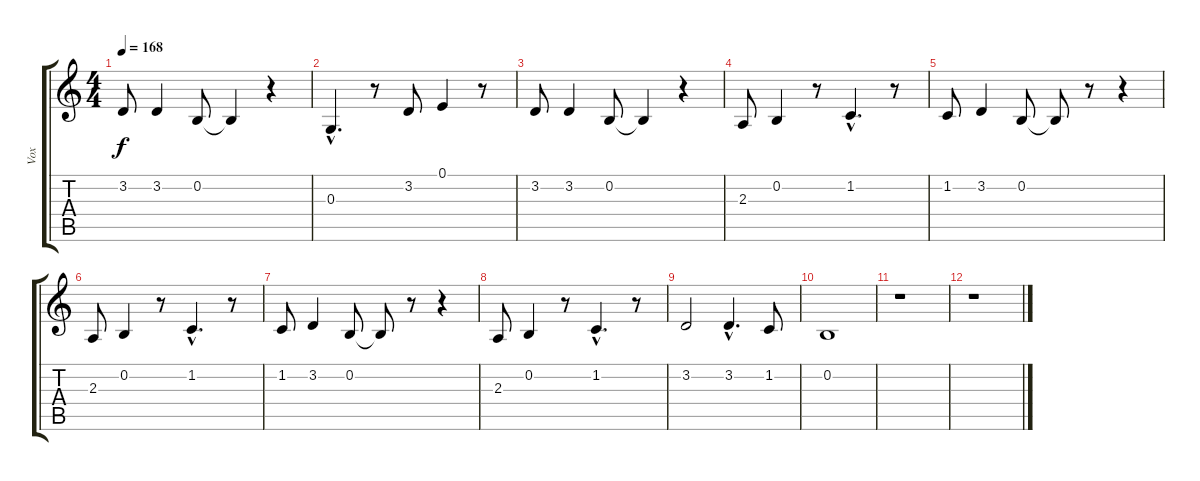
\track ("Vox" "Vox") {instrument altosax}
\staff {score tabs}
\tuning (E4 B3 G3 D3 A2 E2) {hide}
\ts (4 4)
\tempo 168
\clef g2
\ks c
3.2.8{dy f} 3.2.4 0.2.8 0.2{t}.4 r.4 |
0.3{hac}.4{d} r.8 3.2.8 0.1.4 r.8 |
3.2.8 3.2.4 0.2.8 0.2{t}.4 r.4 |
2.3.8 0.2.4 r.8 1.2{hac}.4{d} r.8 |
1.2.8 3.2.4 0.2.8 0.2{t}.8 r.8 r.4 |
2.3.8 0.2.4 r.8 1.2{hac}.4{d} r.8 |
1.2.8 3.2.4 0.2.8 0.2{t}.8 r.8 r.4 |
2.3.8 0.2.4 r.8 1.2{hac}.4{d} r.8 |
3.2.2 3.2{hac}.4{d} 1.2.8 |
0.2.1 |
r.1 |
r.1
